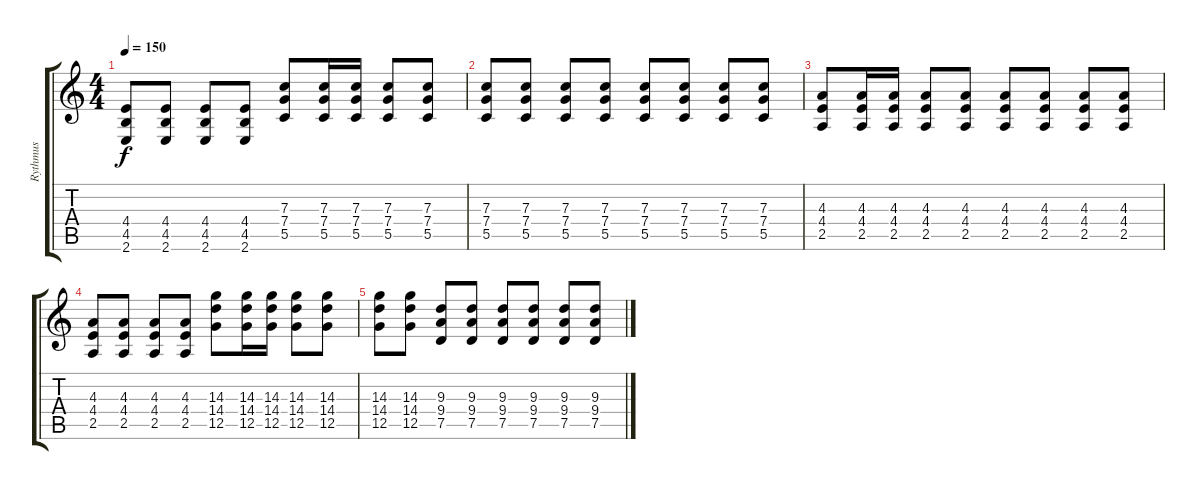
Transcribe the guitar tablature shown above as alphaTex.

\track ("Rythmus" "Rythmus") {instrument distortionguitar}
\staff {score tabs}
\tuning (D4 A3 F3 C3 G2 D2) {hide}
\ts (4 4)
\tempo 150
\clef g2
\ks c
(4.4 4.5 2.6).8{dy f} (4.4 4.5 2.6).8 (4.4 4.5 2.6).8 (4.4 4.5 2.6).8 (7.3 7.4 5.5).8 (7.3 7.4 5.5).16 (7.3 7.4 5.5).16 (7.3 7.4 5.5).8 (7.3 7.4 5.5).8 |
(7.3 7.4 5.5).8 (7.3 7.4 5.5).8 (7.3 7.4 5.5).8 (7.3 7.4 5.5).8 (7.3 7.4 5.5).8 (7.3 7.4 5.5).8 (7.3 7.4 5.5).8 (7.3 7.4 5.5).8 |
(4.3 4.4 2.5).8 (4.3 4.4 2.5).16 (4.3 4.4 2.5).16 (4.3 4.4 2.5).8 (4.3 4.4 2.5).8 (4.3 4.4 2.5).8 (4.3 4.4 2.5).8 (4.3 4.4 2.5).8 (4.3 4.4 2.5).8 |
(4.3 4.4 2.5).8 (4.3 4.4 2.5).8 (4.3 4.4 2.5).8 (4.3 4.4 2.5).8 (14.3 14.4 12.5).8 (14.3 14.4 12.5).16 (14.3 14.4 12.5).16 (14.3 14.4 12.5).8 (14.3 14.4 12.5).8 |
(14.3 14.4 12.5).8 (14.3 14.4 12.5).8 (9.3 9.4 7.5).8 (9.3 9.4 7.5).8 (9.3 9.4 7.5).8 (9.3 9.4 7.5).8 (9.3 9.4 7.5).8 (9.3 9.4 7.5).8
